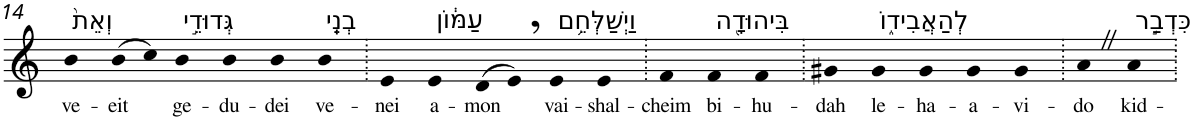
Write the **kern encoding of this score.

**kern	**text
*part1	*part1
*staff1	*staff1
*I"Piano	*
*I'Pno	*
!!LO:PB:g=z
*clefG2	*
*k[]	*
=14	=14
!LO:TX:a:t=וְאֵת֙	!
!	!LO:LY:b
4b	ve-
!	!LO:LY:b
(>8b	-eit
8cc)	.
!LO:TX:a:t=גְּדוּדֵ֣י	!
!	!LO:LY:b
4b	ge-
!	!LO:LY:b
4b	-du-
!	!LO:LY:b
4b	-dei
!LO:TX:a:t=בְנֵֽי	!
!	!LO:LY:b
4b	ve-
=15.	=15.
!	!LO:LY:b
4e	-nei
!LO:TX:a:t=עַמּ֔וֹן	!
!	!LO:LY:b
4e	a-
!	!LO:LY:b
(>8d	-mon
8e,)	.
!LO:TX:a:t=וַיְשַׁלְּחֵ֥ם	!
!	!LO:LY:b
4e	vai-
!	!LO:LY:b
4e	-shal-
=16.	=16.
!	!LO:LY:b
4f	-cheim
!LO:TX:a:t=בִּיהוּדָ֖ה	!
!	!LO:LY:b
4f	bi-
!	!LO:LY:b
4f	-hu-
=17.	=17.
!	!LO:LY:b
4g#X	-dah
!LO:TX:a:t=לְהַאֲבִיד֑וֹ	!
!	!LO:LY:b
4g#	le-
!	!LO:LY:b
4g#	-ha-
!	!LO:LY:b
4g#	-a-
!	!LO:LY:b
4g#	-vi-
=18.	=18.
!	!LO:LY:b
4aZ	-do
!LO:TX:a:t=כִּדְבַ֣ר	!
!	!LO:LY:b
4a	kid-
=.	=.
*-	*-
